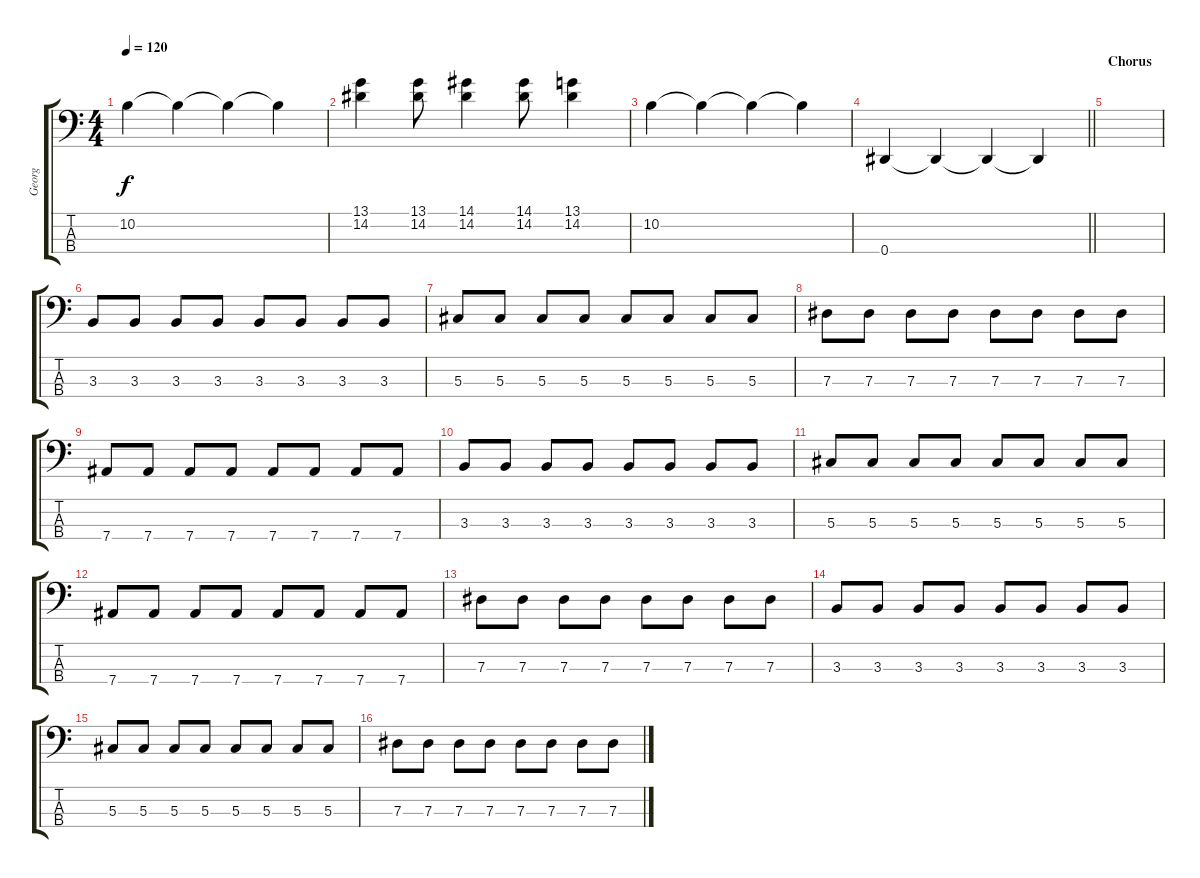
\track ("Georg" "Georg") {instrument electricbasspick}
\staff {score tabs}
\tuning (Gb2 Db2 Ab1 Eb1) {hide}
\ts (4 4)
\tempo 120
\clef f4
\ks c
10.2.4{dy f} 10.2{t}.4 10.2{t}.4 10.2{t}.4 |
(13.1 14.2).4 (13.1 14.2).8 (14.1 14.2).4 (14.1 14.2).8 (13.1 14.2).4 |
10.2.4 10.2{t}.4 10.2{t}.4 10.2{t}.4 |
\barLineRight lightlight
0.4.4 0.4{t}.4 0.4{t}.4 0.4{t}.4 |
\section ("" "Chorus")
|
3.3.8 3.3.8 3.3.8 3.3.8 3.3.8 3.3.8 3.3.8 3.3.8 |
5.3.8 5.3.8 5.3.8 5.3.8 5.3.8 5.3.8 5.3.8 5.3.8 |
7.3.8 7.3.8 7.3.8 7.3.8 7.3.8 7.3.8 7.3.8 7.3.8 |
7.4.8 7.4.8 7.4.8 7.4.8 7.4.8 7.4.8 7.4.8 7.4.8 |
3.3.8 3.3.8 3.3.8 3.3.8 3.3.8 3.3.8 3.3.8 3.3.8 |
5.3.8 5.3.8 5.3.8 5.3.8 5.3.8 5.3.8 5.3.8 5.3.8 |
7.4.8 7.4.8 7.4.8 7.4.8 7.4.8 7.4.8 7.4.8 7.4.8 |
7.3.8 7.3.8 7.3.8 7.3.8 7.3.8 7.3.8 7.3.8 7.3.8 |
3.3.8 3.3.8 3.3.8 3.3.8 3.3.8 3.3.8 3.3.8 3.3.8 |
5.3.8 5.3.8 5.3.8 5.3.8 5.3.8 5.3.8 5.3.8 5.3.8 |
7.3.8 7.3.8 7.3.8 7.3.8 7.3.8 7.3.8 7.3.8 7.3.8
